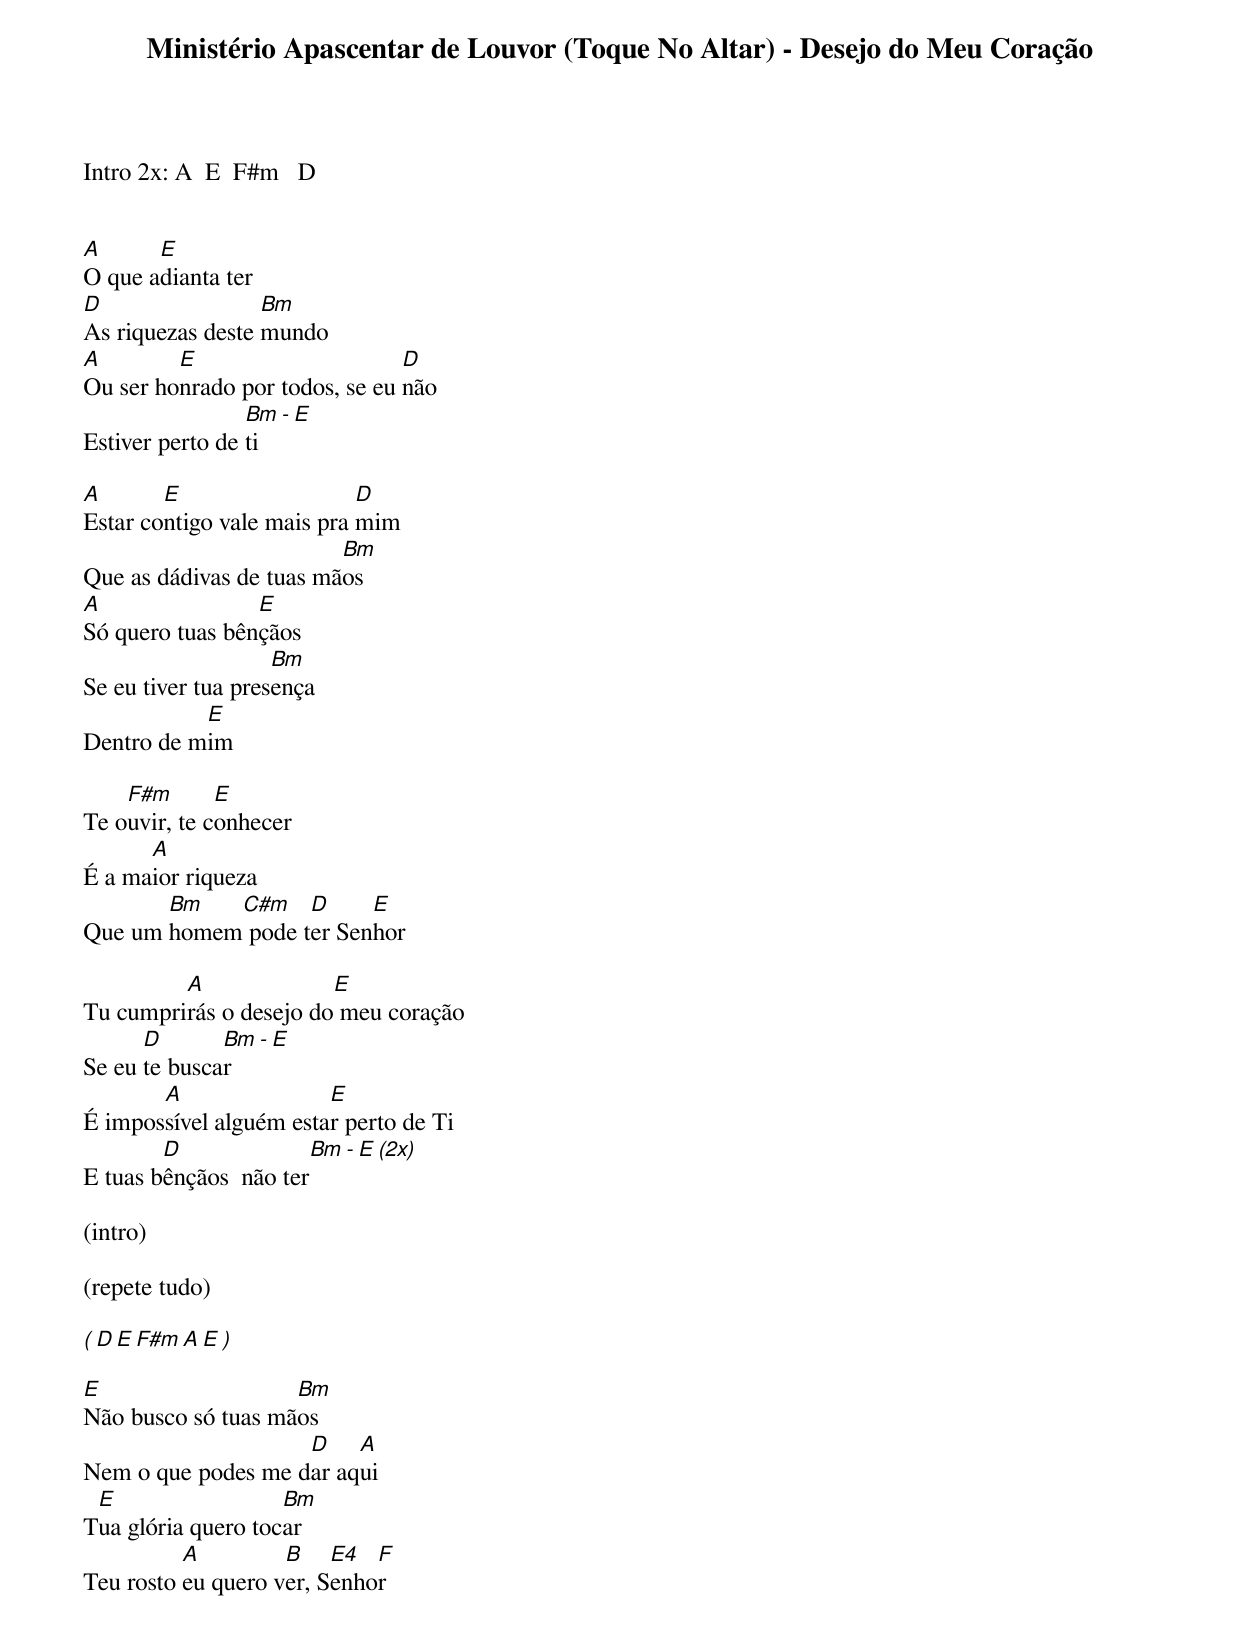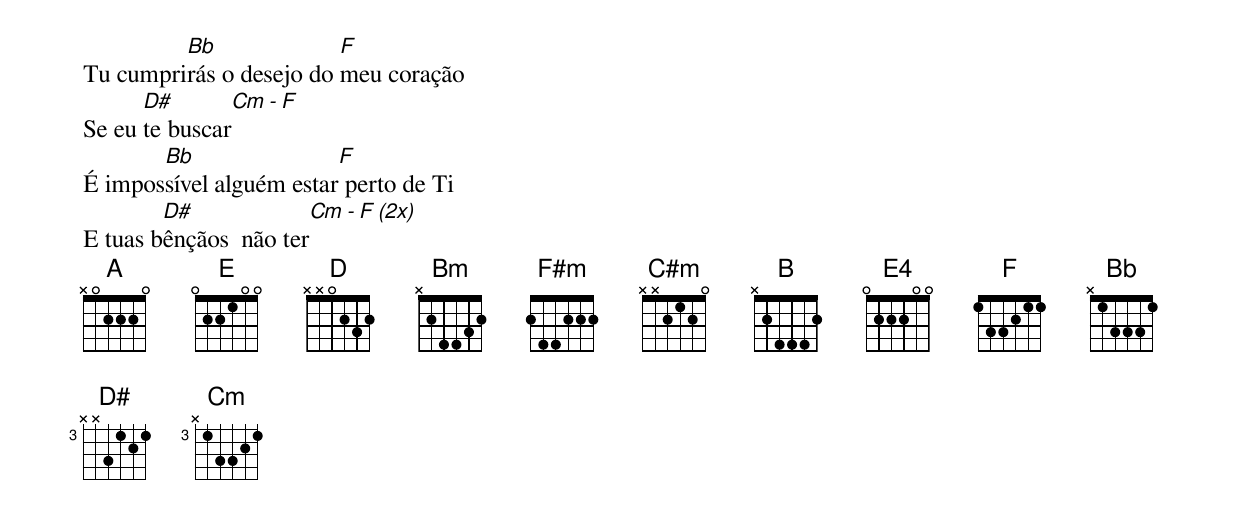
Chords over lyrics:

Ministério Apascentar de Louvor (Toque No Altar) - Desejo do Meu Coração

Intro 2x: A  E  F#m   D


A      E
O que adianta ter
D                 Bm
As riquezas deste mundo
A        E                      D
Ou ser honrado por todos, se eu não
                 Bm - E
Estiver perto de ti

A       E                   D
Estar contigo vale mais pra mim
                         Bm
Que as dádivas de tuas mãos
A                E
Só quero tuas bênçãos
                    Bm
Se eu tiver tua presença
           E
Dentro de mim

    F#m       E
Te ouvir, te conhecer
      A
É a maior riqueza
       Bm   C#m    D     E
Que um homem pode ter Senhor

         A              E
Tu cumprirás o desejo do meu coração
      D       Bm - E
Se eu te buscar
       A                E
É impossível alguém estar perto de Ti
        D              Bm - E   (2x)
E tuas bênçãos  não ter

(intro)

(repete tudo)

( D  E  F#m  A  E )

E                   Bm
Não busco só tuas mãos
                    D    A
Nem o que podes me dar aqui
 E                  Bm
Tua glória quero tocar
          A         B    E4  F
Teu rosto eu quero ver, Senhor

         Bb              F
Tu cumprirás o desejo do meu coração
      D#       Cm - F
Se eu te buscar
       Bb                F
É impossível alguém estar perto de Ti
        D#              Cm - F   (2x)
E tuas bênçãos  não ter
